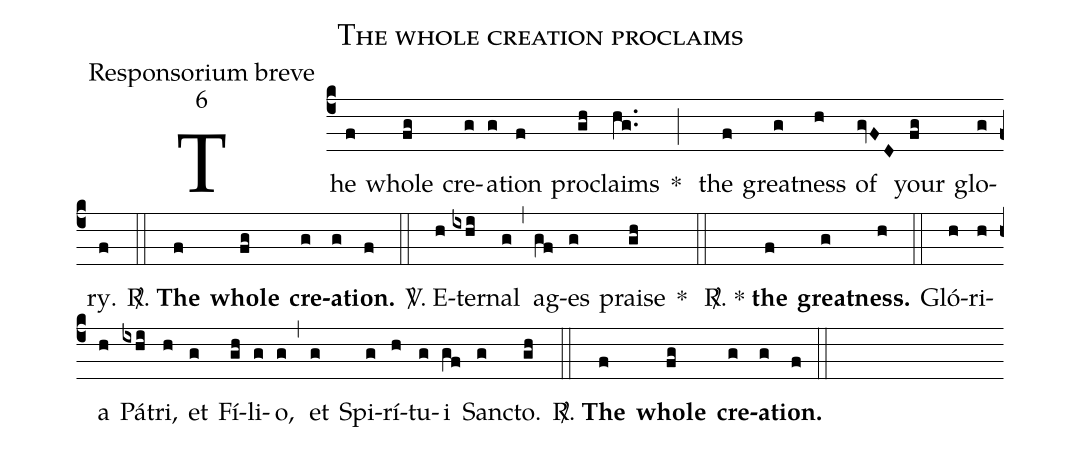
name: The whole creation proclaims;
office-part: Responsorium breve;
mode: 6;
%%
(c4)The(f) whole(fg) cre(g)a(g)tion(f) pro(gh)claims(hg..) * (;)
the(f) great(g)ness(h) of(gvFD) your(fg) glo(g)ry.(f) (::)
<sp>R/</sp>. <b>{The}</b>(f) <b>{whole}</b>(fg) <b>{cre}</b>(g)<b>{a}</b>(g)<b>{tion.}</b>(f) (::)

<sp>V/</sp>. E(h)ter(ixhi)nal(g) (,) ag(gf)es(g) praise(gh) * (::)
<sp>R/</sp>. * <b>{the}</b>(f) <b>{great}</b>(g)<b>{ness.}</b>(h) (::)

Gló(h)ri(h)a(h) Pá(ixhi)tri,(h) et(g) Fí(gh)li(g)o,(g) (,)
et(g) Spi(g)rí(h)tu(g)i(gf) San(g)cto.(gh) (::)
<sp>R/</sp>. <b>{The}</b>(f) <b>{whole}</b>(fg) <b>{cre}</b>(g)<b>{a}</b>(g)<b>{tion.}</b>(f) (::)
